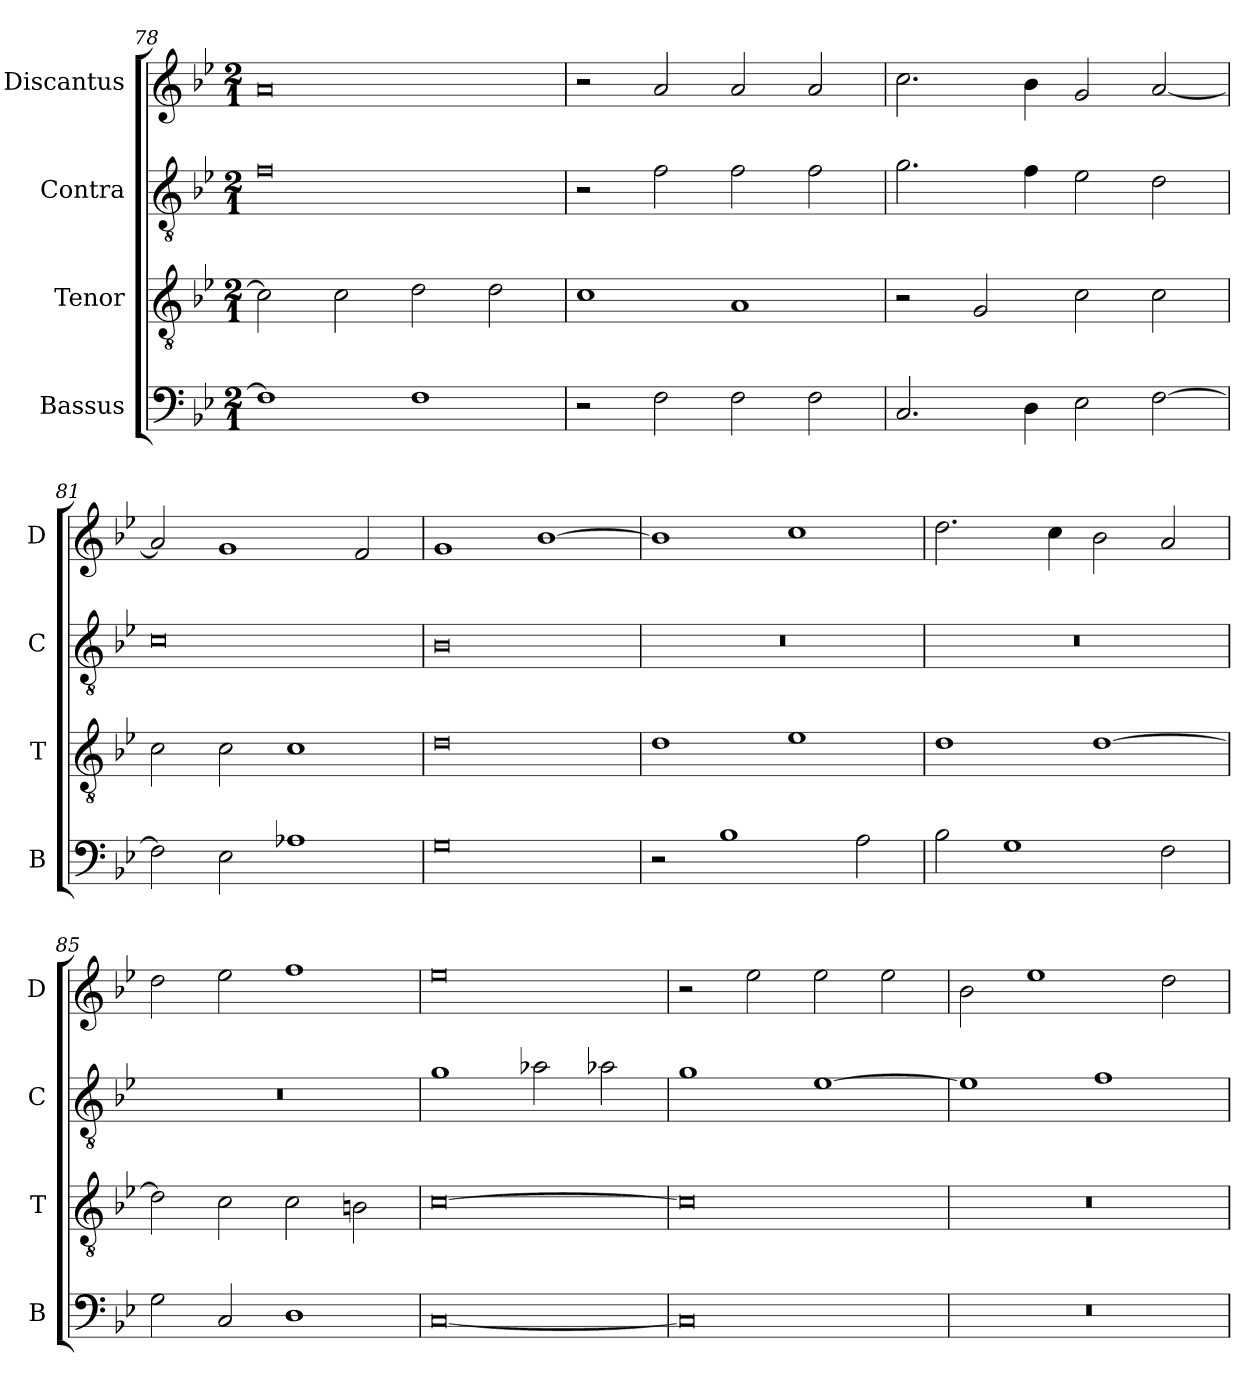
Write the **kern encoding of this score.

**kern	**kern	**kern	**kern
*part4	*part3	*part2	*part1
*staff4	*staff3	*staff2	*staff1
*I"Bassus	*I"Tenor	*I"Contra	*I"Discantus
*I'B	*I'T	*I'C	*I'D
*clefF4	*clefGv2	*clefGv2	*clefG2
*k[b-e-]	*k[b-e-]	*k[b-e-]	*k[b-e-]
*M2/1	*M2/1	*M2/1	*M2/1
=78	=78	=78	=78
1F]	2c\]	0f	0a
.	2c\	.	.
1F	2d\	.	.
.	2d\	.	.
=79	=79	=79	=79
2r	1c	2r	2r
2F\	.	2f\	2a/
2F\	1A	2f\	2a/
2F\	.	2f\	2a/
=80	=80	=80	=80
2.C/	2r	2.g\	2.cc\
.	2G/	.	.
4D\	.	4f\	4b-\
2E-\	2c\	2e-\	2g/
[2F\	2c\	2d\	[2a/
=81	=81	=81	=81
2F\]	2c\	0c	2a/]
2E-\	2c\	.	1g
1A-X	1c	.	.
.	.	.	2f/
=82	=82	=82	=82
0G	0d	0B-	1g
.	.	.	[1b-
=83	=83	=83	=83
2r	1d	0r	1b-]
1B-	.	.	.
.	1e-	.	1cc
2A\	.	.	.
=84	=84	=84	=84
2B-\	1d	0r	2.dd\
1G	.	.	.
.	.	.	4cc\
.	[1d	.	2b-\
2F\	.	.	2a/
=85	=85	=85	=85
2G\	2d\]	0r	2dd\
2C/	2c\	.	2ee-\
1D	2c\	.	1ff
.	2Bn\	.	.
=86	=86	=86	=86
[0C	[0c	1g	0ee-
.	.	2a-X\	.
.	.	2a-X\	.
=87	=87	=87	=87
0C]	0c]	1g	2r
.	.	.	2ee-\
.	.	[1e-	2ee-\
.	.	.	2ee-\
=88	=88	=88	=88
0r	0r	1e-]	2b-\
.	.	.	1ee-
.	.	1f	.
.	.	.	2dd\
=	=	=	=
*-	*-	*-	*-
